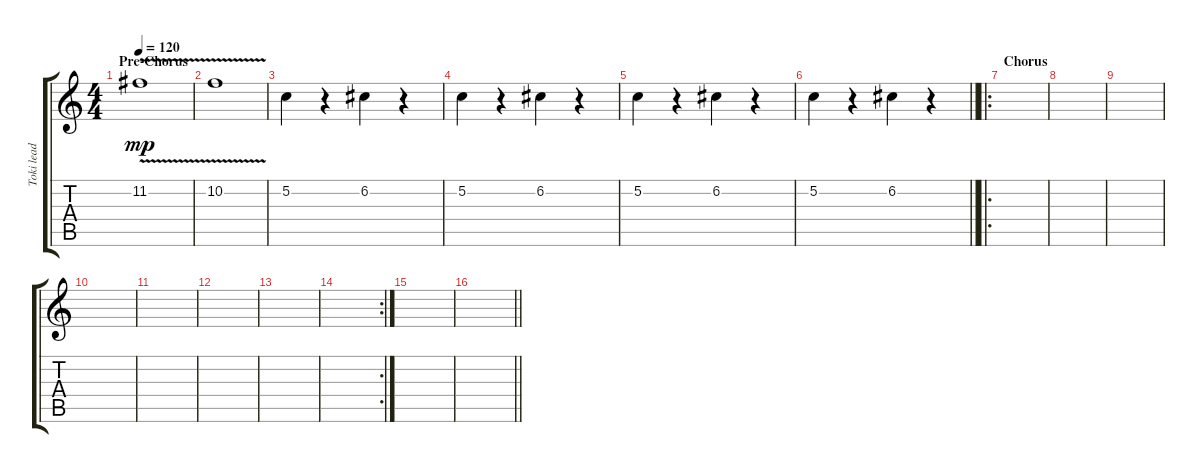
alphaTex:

\track ("Toki lead" "Toki lead") {instrument distortionguitar}
\staff {score tabs}
\tuning (C4 G3 Eb3 Bb2 F2 C2) {hide}
\ts (4 4)
\section ("" "Pre-Chorus")
\tempo 120
\clef g2
\ks c
11.2{v}.1{dy mp} |
10.2{v}.1 |
5.2.4 r.4 6.2.4 r.4 |
5.2.4 r.4 6.2.4 r.4 |
5.2.4 r.4 6.2.4 r.4 |
\barLineRight lightlight
5.2.4 r.4 6.2.4 r.4 |
\ro
\section ("" "Chorus")
|
|
|
|
|
|
|
\rc 2
|
|
\barLineRight lightlight
